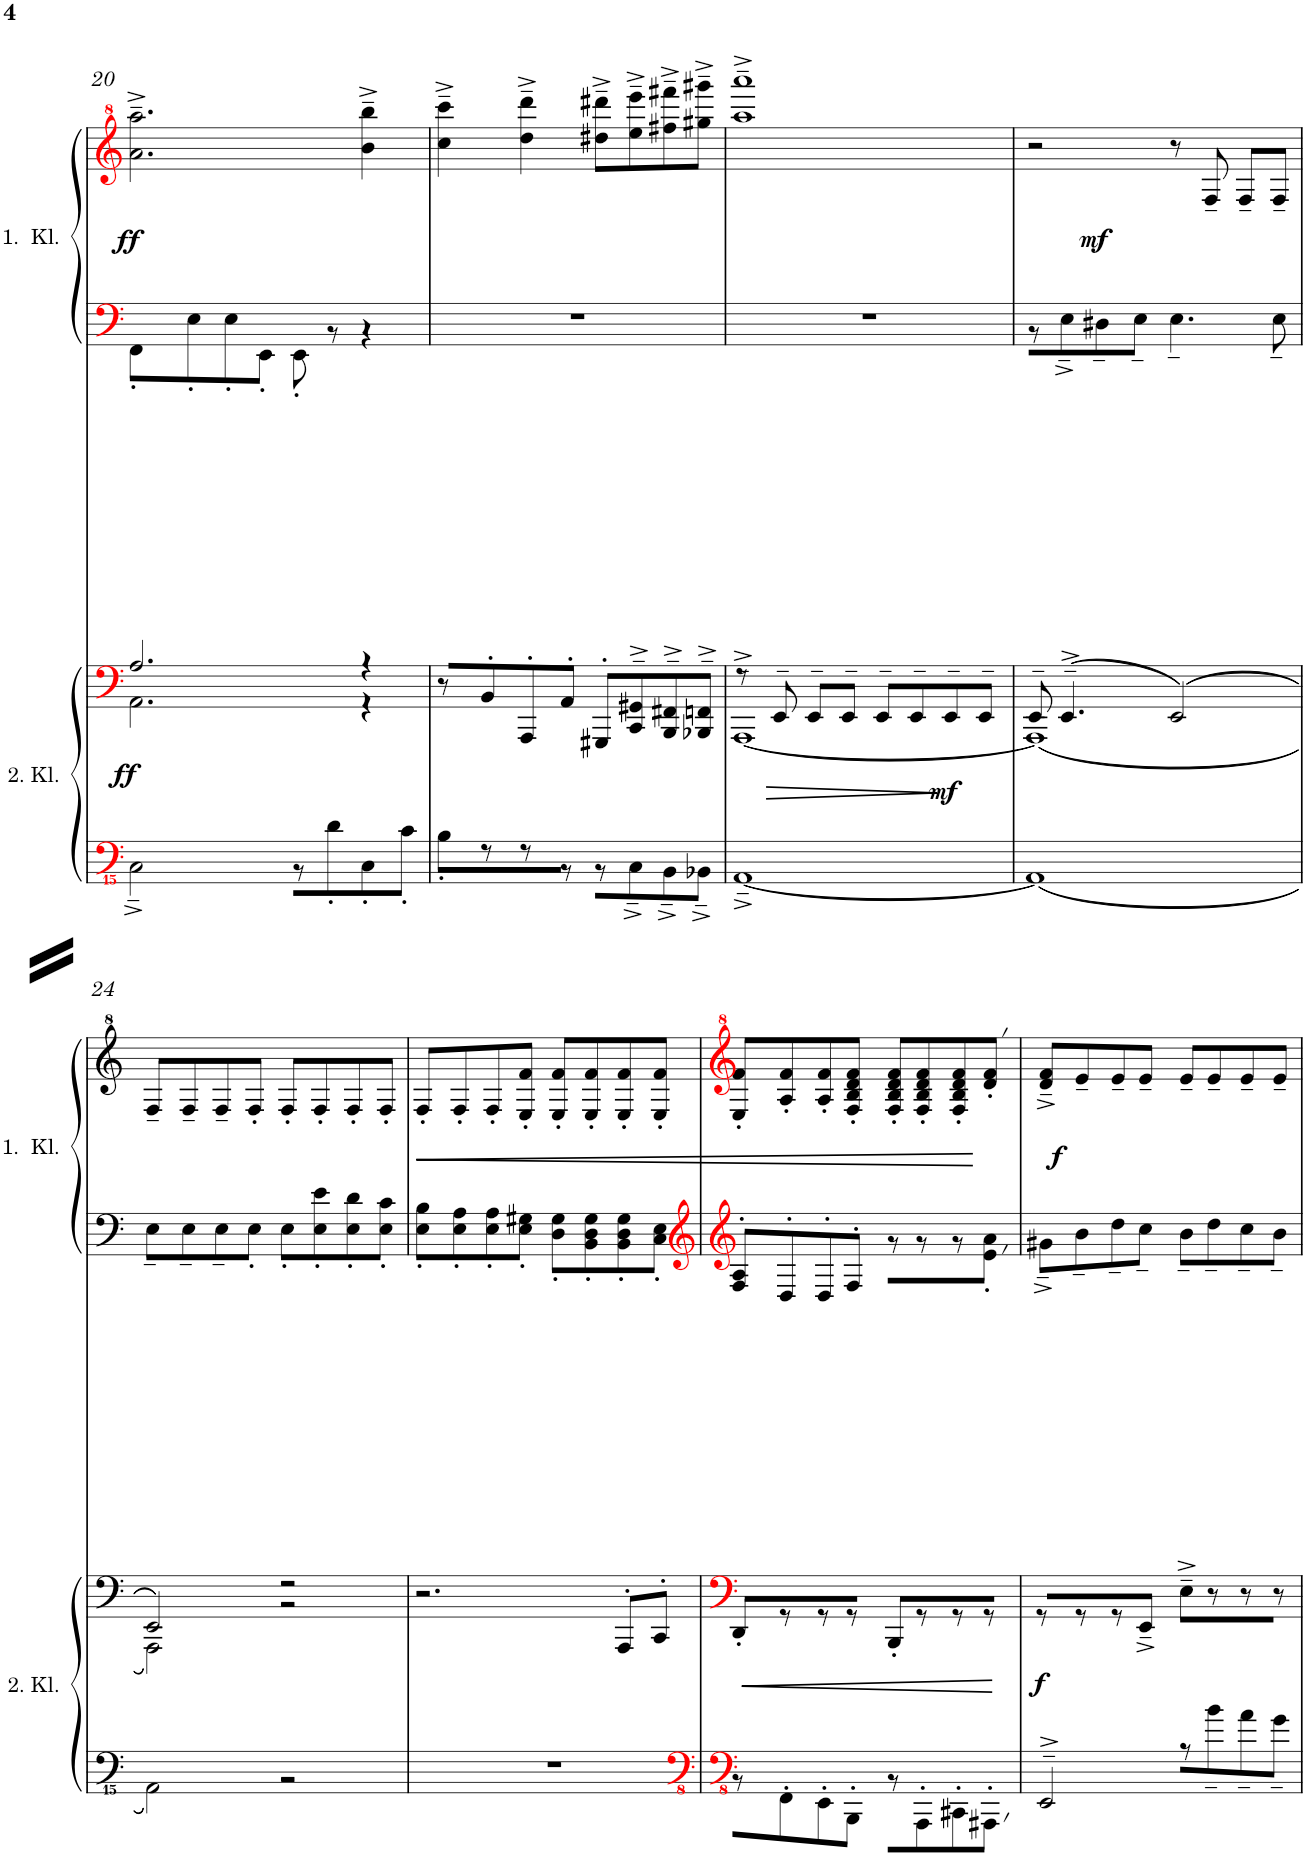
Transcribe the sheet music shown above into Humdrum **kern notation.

**kern	**kern	**dynam	**kern	**kern	**dynam
*part2	*part2	*part2	*part1	*part1	*part1
*staff4	*staff3	*staff3/4	*staff2	*staff1	*staff1/2
*I"2. Kl.	*	*	*I"1. Kl.	*	*
*I'2. Kl.	*	*	*I'1.  Kl.	*	*
!!LO:PB:g=z
*clefFvv4	*clefF4	*	*clefF4	*clefG^2	*
*k[]	*k[]	*	*k[]	*k[]	*
*M2/2	*M2/2	*	*M2/2	*M2/2	*
*met(c|)	*met(c|)	*	*met(c|)	*met(c|)	*
=20	=20	=20	=20	=20	=20
*^	*^	*	*^	*	*
!	!	!	!	!LO:DY:b	!	!	!	!LO:DY:b
1ryy	2CCC~^\	2.A/	2.AA\	ff	1ryy	8FF'\L	2.aa\~>^> 2.aaa\~>^>	ff
.	.	.	.	.	.	8E'\	.	.
.	.	.	.	.	.	8E'\	.	.
.	.	.	.	.	.	8EE'\J	.	.
.	8r	.	.	.	.	8EE'\	.	.
.	8DD'\	.	.	.	.	8r	.	.
.	8CCC'\	4r	4r	.	.	4r	4bb\~>^> 4bbb\~>^>	.
.	8CC'\J	.	.	.	.	.	.	.
*	*	*	*	*	*v	*v	*	*
=21	=21	=21	=21	=21	=21	=21	=21
1ryy	8BBB'\L	8r	1ryy	.	1r	4ccc\~>^> 4cccc\~>^>	.
.	8r	8BB'>/	.	.	.	.	.
.	8r	8AAA'>/	.	.	.	4ddd\~>^> 4dddd\~>^>	.
.	8r	8AA'>/J	.	.	.	.	.
.	8r	8GGG#X'>/L	.	.	.	8ddd#X\~^ 8dddd#X\~^L	.
.	8CCC~^\	8CC/~>^> 8GG#X/~>^>	.	.	.	8eee\~^ 8eeee\~^	.
.	8BBBB~^\	8BBB/~>^> 8FF#X/~>^>	.	.	.	8fff#X\~^ 8ffff#X\~^	.
.	8BBBB-X~^\J	8BBB-X/~>^> 8FFn/~>^>J	.	.	.	8ggg#X\~^ 8gggg#X\~^J	.
=22	=22	=22	=22	=22	=22	=22	=22
1ryy	[1AAAA~^	8r	[1AAA~>^>	.	1r	1aaa~^ 1aaaa~^	.
.	.	8EE~>/	.	.	.	.	.
.	.	8EE~>/L	.	.	.	.	.
.	.	8EE~>/J	.	.	.	.	.
.	.	8EE~>/L	.	.	.	.	.
.	.	8EE~>/	.	.	.	.	.
!	!	!	!	!LO:DY:b	!	!	!
.	.	8EE~>/	.	mf	.	.	.
.	.	8EE~>/J	.	.	.	.	.
=23	=23	=23	=23	=23	=23	=23	=23
*	*	*	*	*	*^	*	*
1ryy	1AAAA]	8EE~>/	(1AAA]	.	1ryy	8r	2r	.
.	.	(4.EE~>^>/	.	.	.	8E~^\	.	.
.	.	.	.	.	.	8D#X~\	.	.
.	.	.	.	.	.	8E~\J	.	.
!	!	!	!	!	!	!	!	!LO:DY:b
.	.	(2EE/)	.	.	.	4.E~\	8r	mf
.	.	.	.	.	.	.	8f~/	.
.	.	.	.	.	.	.	8f~/L	.
.	.	.	.	.	.	8E~\	8f~/J	.
!!LO:LB:g=z
=24	=24	=24	=24	=24	=24	=24	=24	=24
1ryy	2AAAA\	2EE/)	2AAA\)	.	1ryy	8E~\L	8f~/L	.
.	.	.	.	.	.	8E~\	8f~/	.
.	.	.	.	.	.	8E~\	8f~/	.
.	.	.	.	.	.	8E'\J	8f'/J	.
.	2r	2r	2r	.	.	8E'\L	8f'/L	.
.	.	.	.	.	.	8E\' 8e\'	8f'/	.
.	.	.	.	.	.	8E\' 8d\'	8f'/	.
.	.	.	.	.	.	8E\' 8c\'J	8f'/J	.
*v	*v	*	*	*	*	*	*	*
*	*v	*v	*	*	*	*	*
=25	=25	=25	=25	=25	=25	=25
!	!	!	!	!	!	!LO:HP:b
1r	2.r	.	1ryy	8E\' 8B\'L	8f'/L	<
.	.	.	.	8E\' 8A\'	8f'/	.
.	.	.	.	8E\' 8A\'	8f'/	.
.	.	.	.	8E\' 8G#X\'J	8e/' 8ff/'J	.
.	.	.	.	8D\' 8G#\'L	8e/' 8ff/'L	.
.	.	.	.	8BB\' 8D\' 8G#\'	8e/' 8ff/'	.
.	8AAA'>/L	.	.	8BB\' 8D\' 8G#\'	8e/' 8ff/'	.
.	8CC'>/J	.	.	8C\' 8E\'J	8e/' 8ff/'J	.
=26	=26	=26	=26	=26	=26	=26
*clefFv4	*	*	*clefG2	*	*	*
*^	*	*	*	*	*	*
!	!	!	!LO:HP:b	!	!	!	!
1ryy	8r	8DD'</L	<	1ryy	8F/'> 8A/'>L	8e/' 8ff/'L	.
.	8FFF'>\	8r	.	.	8D'>/	8a/' 8ff/'	.
.	8EEE'>\	8r	.	.	8D'>/	8a/' 8ff/'	.
.	8BBBB'>\J	8r	.	.	8F'>/J	8f/' 8b/' 8dd/' 8ff/'J	.
.	8r	8BBB'</L	.	.	8r	8f/' 8b/' 8dd/' 8ff/'L	.
.	8AAAA'>\	8r	.	.	8r	8f/' 8b/' 8dd/' 8ff/'	.
.	8CCC#X'>\	8r	.	.	8r	8f/' 8b/' 8dd/' 8ff/'	.
.	8AAAA#X'>Z<\J	8r	.	.	8e\'Z< 8a\'Z<J	8dd/'Z 8ff/'ZJ	.
*v	*v	*	*	*v	*v	*	*
.	.	[	.	.	[
=27	=27	=27	=27	=27	=27
*^	*	*	*^	*	*
!	!	!	!LO:DY:b	!	!	!	!
1ryy	2EEE~>^>/	8r	f	1ryy	8g#X~^\L	8dd/~^ 8ff/~^L	.
!	!	!	!	!	!	!	!LO:DY:b
.	.	8r	.	.	8b~\	8ee~/	f
.	.	8r	.	.	8dd~\	8ee~/	.
.	.	8EE~<^</J	.	.	8cc~\J	8ee~/J	.
.	8r	8E~>^>\L	.	.	8b~\L	8ee~/L	.
.	8B~\	8r	.	.	8dd~\	8ee~/	.
.	8A~\	8r	.	.	8cc~\	8ee~/	.
.	8G~\J	8r	.	.	8b~\J	8ee~/J	.
*v	*v	*	*	*v	*v	*	*
=	=	=	=	=	=
*-	*-	*-	*-	*-	*-
